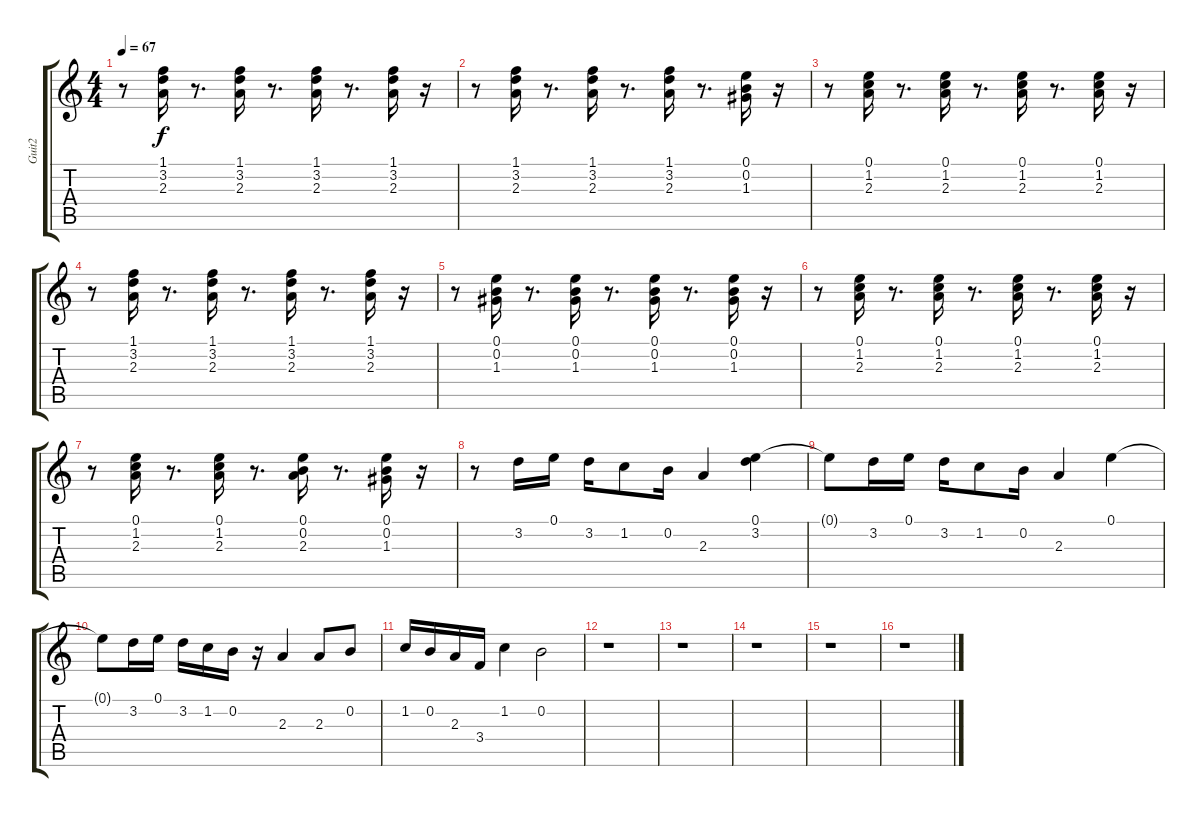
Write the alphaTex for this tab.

\track ("Guit2" "Guit2") {instrument electricguitarclean}
\staff {score tabs}
\tuning (E4 B3 G3 D3 A2 E2) {hide}
\ts (4 4)
\tempo 67
\clef g2
\ks c
r.8{dy f} (1.1 3.2 2.3).16 r.8{d} (1.1 3.2 2.3).16 r.8{d} (1.1 3.2 2.3).16 r.8{d} (1.1 3.2 2.3).16 r.16 |
r.8 (1.1 3.2 2.3).16 r.8{d} (1.1 3.2 2.3).16 r.8{d} (1.1 3.2 2.3).16 r.8{d} (0.1 0.2 1.3).16 r.16 |
r.8 (0.1 1.2 2.3).16 r.8{d} (0.1 1.2 2.3).16 r.8{d} (0.1 1.2 2.3).16 r.8{d} (0.1 1.2 2.3).16 r.16 |
r.8 (1.1 3.2 2.3).16 r.8{d} (1.1 3.2 2.3).16 r.8{d} (1.1 3.2 2.3).16 r.8{d} (1.1 3.2 2.3).16 r.16 |
r.8 (0.1 0.2 1.3).16 r.8{d} (0.1 0.2 1.3).16 r.8{d} (0.1 0.2 1.3).16 r.8{d} (0.1 0.2 1.3).16 r.16 |
r.8 (0.1 1.2 2.3).16 r.8{d} (0.1 1.2 2.3).16 r.8{d} (0.1 1.2 2.3).16 r.8{d} (0.1 1.2 2.3).16 r.16 |
r.8 (0.1 1.2 2.3).16 r.8{d} (0.1 1.2 2.3).16 r.8{d} (0.1 0.2 2.3).16 r.8{d} (0.1 0.2 1.3).16 r.16 |
r.8 3.2.16 0.1.16 3.2.16 1.2.8 0.2.16 2.3.4 (0.1 3.2).4 |
0.1{t}.8 3.2.16 0.1.16 3.2.16 1.2.8 0.2.16 2.3.4 0.1.4 |
0.1{t}.8 3.2.16 0.1.16 3.2.16 1.2.16 0.2.16 r.16 2.3.4 2.3.8 0.2.8 |
1.2.16 0.2.16 2.3.16 3.4.16 1.2.4 0.2.2 |
r.1 |
r.1 |
r.1 |
r.1 |
r.1
